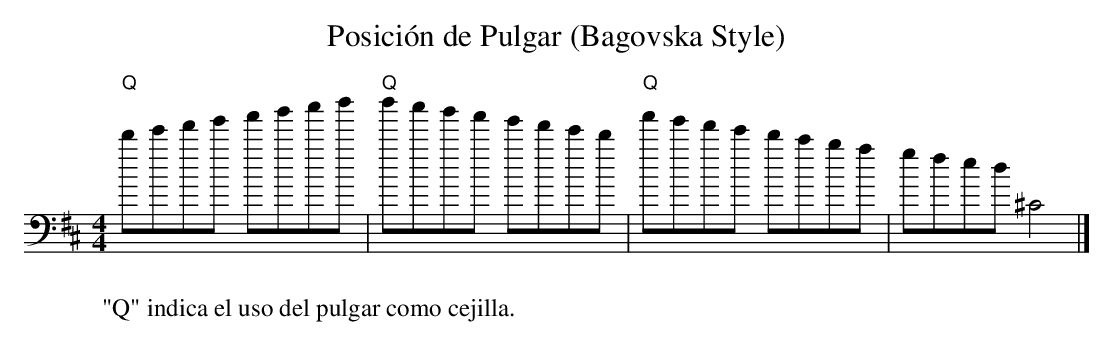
X:1
T: Posición de Pulgar (Bagovska Style)
M:4/4
L:1/8
K:D
V:1 clef=bass
"Q"d'e'f'g' a'b'c''d'' | "Q"d''c''b'a' g'f'e'd' | "Q"a'g'f'e' d'c'ba | gfed ^C4 |]
W: "Q" indica el uso del pulgar como cejilla.
